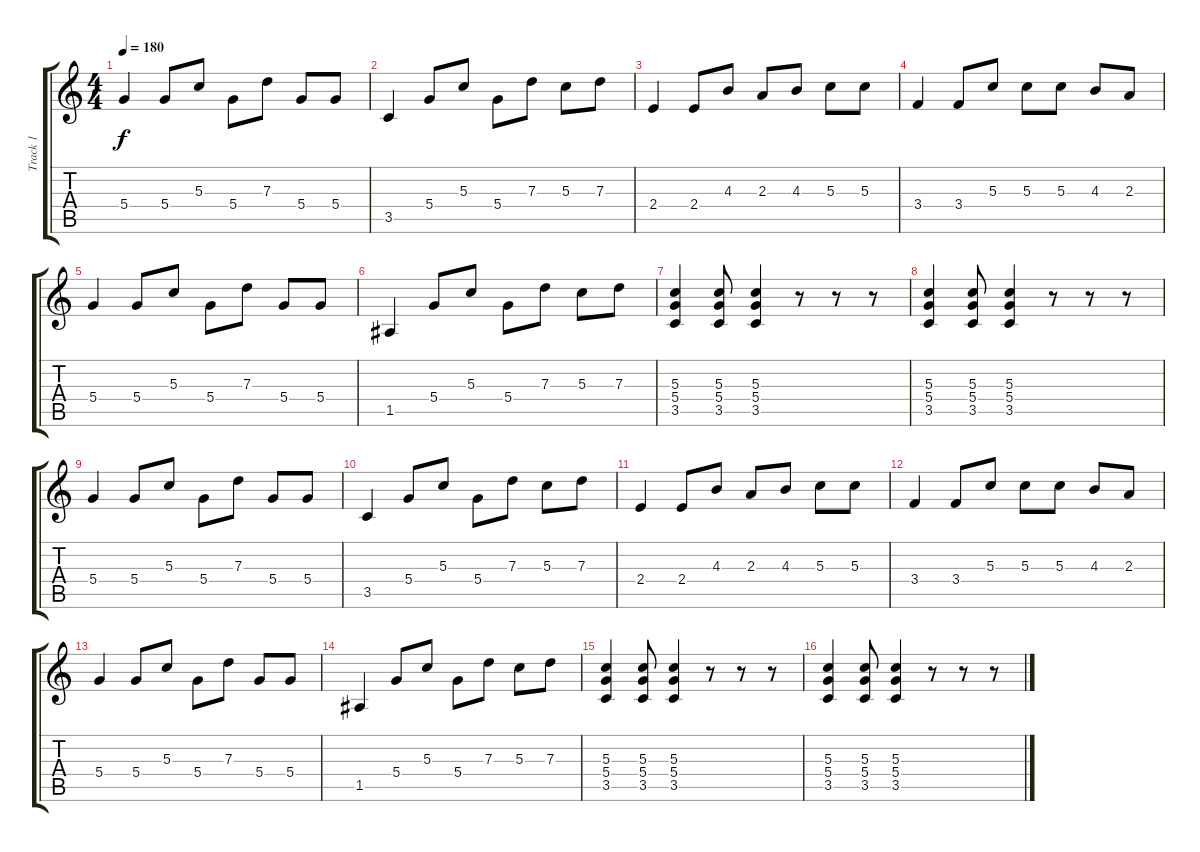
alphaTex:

\track ("Track 1" "Track 1") {instrument distortionguitar}
\staff {score tabs}
\tuning (E4 B3 G3 D3 A2 D2) {hide}
\ts (4 4)
\tempo 180
\clef g2
\ks c
5.4.4{dy f instrument distortionguitar} 5.4.8 5.3.8 5.4.8 7.3.8 5.4.8 5.4.8 |
3.5.4 5.4.8 5.3.8 5.4.8 7.3.8 5.3.8 7.3.8 |
2.4.4 2.4.8 4.3.8 2.3.8 4.3.8 5.3.8 5.3.8 |
3.4.4 3.4.8 5.3.8 5.3.8 5.3.8 4.3.8 2.3.8 |
5.4.4 5.4.8 5.3.8 5.4.8 7.3.8 5.4.8 5.4.8 |
1.5.4 5.4.8 5.3.8 5.4.8 7.3.8 5.3.8 7.3.8 |
(5.3 5.4 3.5).4 (5.3 5.4 3.5).8 (5.3 5.4 3.5).4 r.8 r.8 r.8 |
(5.3 5.4 3.5).4 (5.3 5.4 3.5).8 (5.3 5.4 3.5).4 r.8 r.8 r.8 |
5.4.4 5.4.8 5.3.8 5.4.8 7.3.8 5.4.8 5.4.8 |
3.5.4 5.4.8 5.3.8 5.4.8 7.3.8 5.3.8 7.3.8 |
2.4.4 2.4.8 4.3.8 2.3.8 4.3.8 5.3.8 5.3.8 |
3.4.4 3.4.8 5.3.8 5.3.8 5.3.8 4.3.8 2.3.8 |
5.4.4 5.4.8 5.3.8 5.4.8 7.3.8 5.4.8 5.4.8 |
1.5.4 5.4.8 5.3.8 5.4.8 7.3.8 5.3.8 7.3.8 |
(5.3 5.4 3.5).4 (5.3 5.4 3.5).8 (5.3 5.4 3.5).4 r.8 r.8 r.8 |
(5.3 5.4 3.5).4 (5.3 5.4 3.5).8 (5.3 5.4 3.5).4 r.8 r.8 r.8
